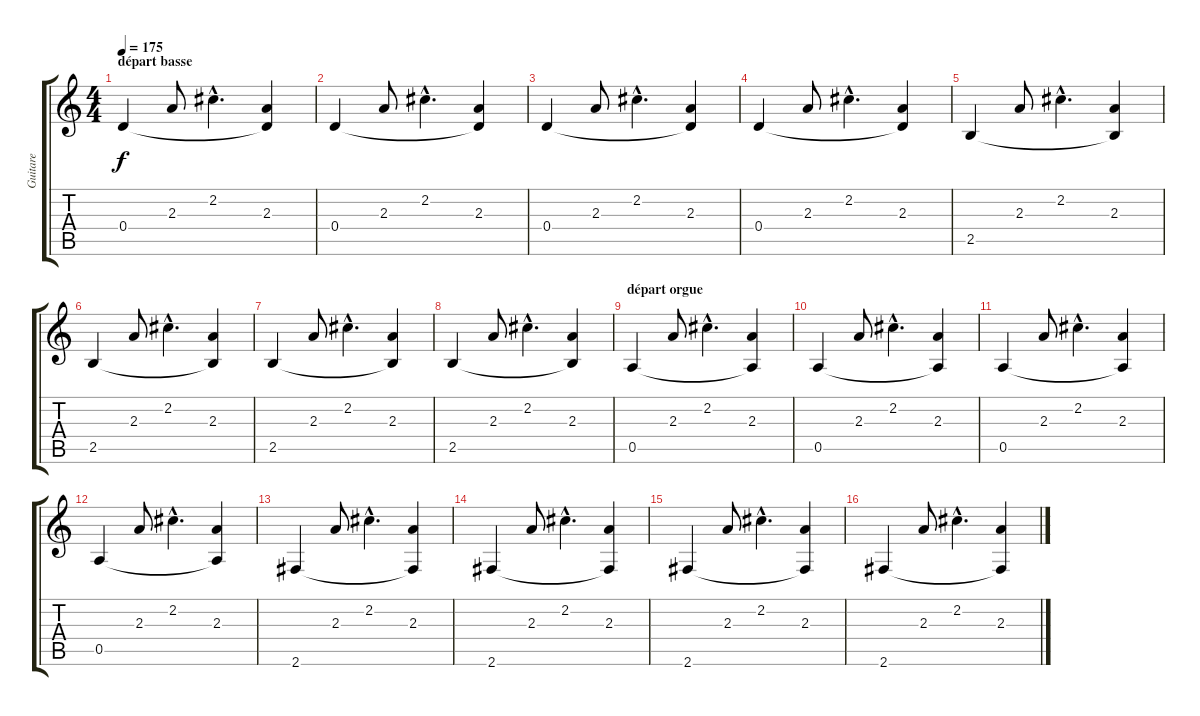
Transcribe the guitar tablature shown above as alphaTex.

\track ("Guitare" "Guitare") {instrument electricguitarclean}
\staff {score tabs}
\tuning (E4 B3 G3 D3 A2 E2) {hide}
\ts (4 4)
\section ("" "départ basse")
\tempo 175
\clef g2
\ks c
0.4.4{dy f} 2.3.8 2.2{hac}.4{d} (2.3 0.4{t}).4 |
0.4.4 2.3.8 2.2{hac}.4{d} (2.3 0.4{t}).4 |
0.4.4 2.3.8 2.2{hac}.4{d} (2.3 0.4{t}).4 |
0.4.4 2.3.8 2.2{hac}.4{d} (2.3 0.4{t}).4 |
2.5.4 2.3.8 2.2{hac}.4{d} (2.3 2.5{t}).4 |
2.5.4 2.3.8 2.2{hac}.4{d} (2.3 2.5{t}).4 |
2.5.4 2.3.8 2.2{hac}.4{d} (2.3 2.5{t}).4 |
2.5.4 2.3.8 2.2{hac}.4{d} (2.3 2.5{t}).4 |
\section ("" "départ orgue")
0.5.4 2.3.8 2.2{hac}.4{d} (2.3 0.5{t}).4 |
0.5.4 2.3.8 2.2{hac}.4{d} (2.3 0.5{t}).4 |
0.5.4 2.3.8 2.2{hac}.4{d} (2.3 0.5{t}).4 |
0.5.4 2.3.8 2.2{hac}.4{d} (2.3 0.5{t}).4 |
2.6.4 2.3.8 2.2{hac}.4{d} (2.3 2.6{t}).4 |
2.6.4 2.3.8 2.2{hac}.4{d} (2.3 2.6{t}).4 |
2.6.4 2.3.8 2.2{hac}.4{d} (2.3 2.6{t}).4 |
2.6.4 2.3.8 2.2{hac}.4{d} (2.3 2.6{t}).4
